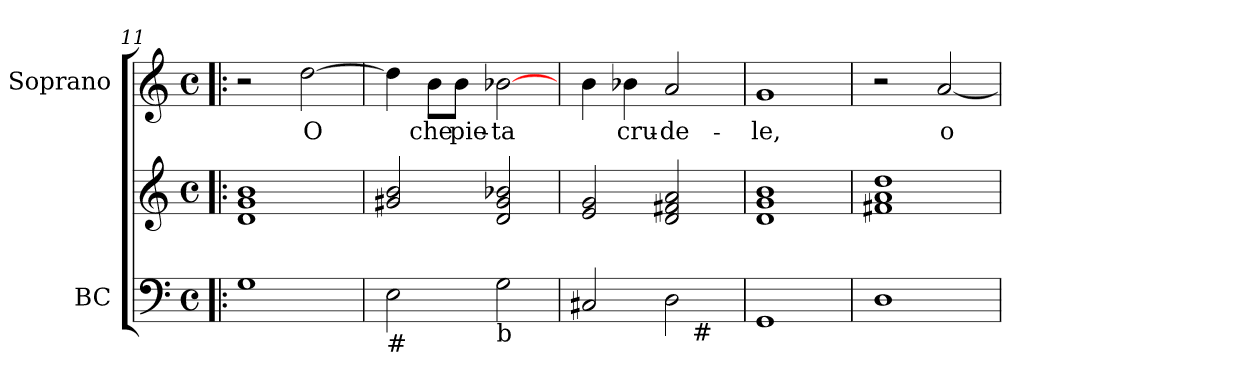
**kern	**kern	**kern	**text
*part3	*part2	*part1	*part1
*staff3	*staff2	*staff1	*staff1
*I"BC	*	*I"Soprano	*
*I'BC	*	*I'S	*
!!LO:LB:g=z
*clefF4	*clefG2	*clefG2	*
*k[]	*k[]	*k[]	*
*C:	*C:	*C:	*
*M4/4	*M4/4	*M4/4	*
*met(c)	*met(c)	*met(c)	*
=11!|:	=11!|:	=11!|:	=11!|:
1G	1d 1g 1b	2r	.
.	.	[2dd\	O
=12	=12	=12	=12
!LO:TX:b:t=#	!	!	!
2E\	2g#X/ 2b/	4dd\]	.
.	.	8b\L	che
.	.	8b\J	pie-
!LO:TX:b:t=b	!	!	!
2G\	2d/ 2g#/ 2b-X/	[2b-X\	-ta
=13	=13	=13	=13
!LO:TX:b:t=5             3      #	!	!	!
*^	*	*	*
2C#X/	2ryy	2e/ 2g/	4b\	.
.	.	.	4b-X\	cru-
2D\	8ryy	2d/ 2f#X/ 2a/	2a/	-de-
!	!LO:TX:b:t=#	!	!	!
.	4.ryy	.	.	.
*v	*v	*	*	*
=14	=14	=14	=14
1GG	1d 1g 1b	1g	-le,
=15	=15	=15	=15
1D	1f#X 1a 1dd	2r	.
.	.	[2a/	o
=	=	=	=
*-	*-	*-	*-
